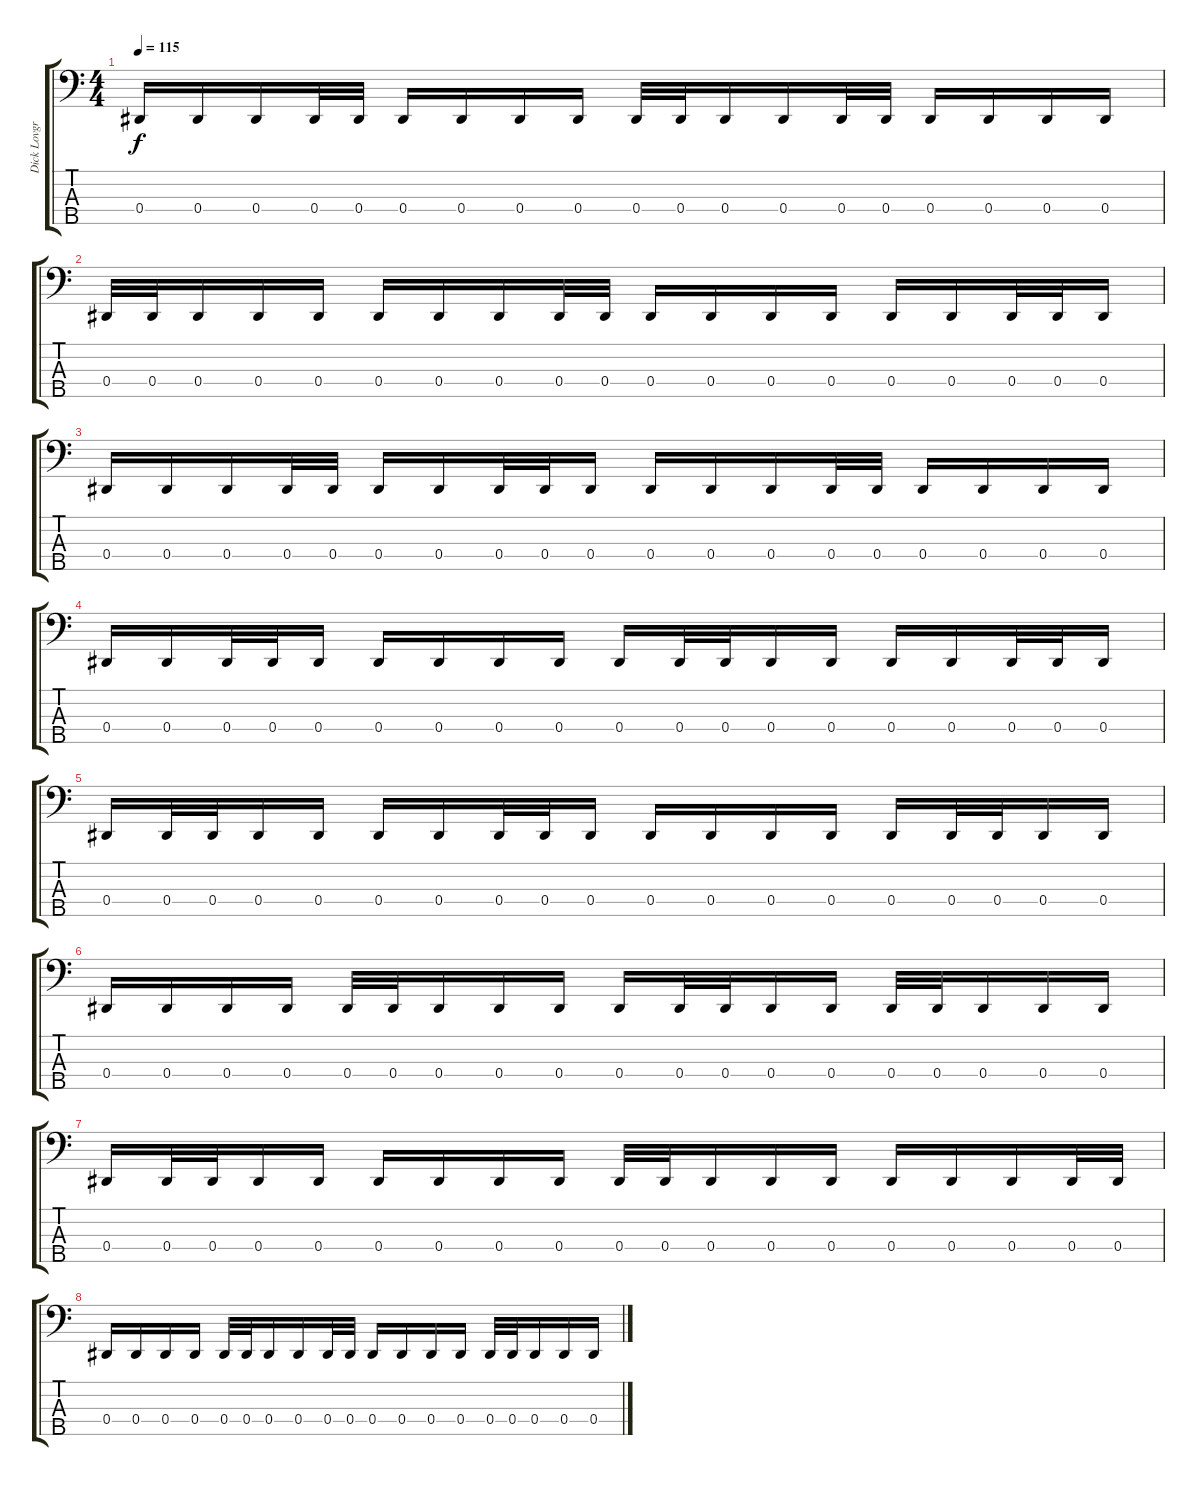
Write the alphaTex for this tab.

\track ("Dick Lovgren" "Dick Lovgr") {instrument electricbasspick}
\staff {score tabs}
\tuning (Gb2 Db2 Ab1 Eb1 Bb0) {hide}
\ts (4 4)
\tempo 115
\clef f4
\ks c
0.4.16{dy f} 0.4.16 0.4.16 0.4.32 0.4.32 0.4.16 0.4.16 0.4.16 0.4.16 0.4.32 0.4.32 0.4.16 0.4.16 0.4.32 0.4.32 0.4.16 0.4.16 0.4.16 0.4.16 |
0.4.32 0.4.32 0.4.16 0.4.16 0.4.16 0.4.16 0.4.16 0.4.16 0.4.32 0.4.32 0.4.16 0.4.16 0.4.16 0.4.16 0.4.16 0.4.16 0.4.32 0.4.32 0.4.16 |
0.4.16 0.4.16 0.4.16 0.4.32 0.4.32 0.4.16 0.4.16 0.4.32 0.4.32 0.4.16 0.4.16 0.4.16 0.4.16 0.4.32 0.4.32 0.4.16 0.4.16 0.4.16 0.4.16 |
0.4.16 0.4.16 0.4.32 0.4.32 0.4.16 0.4.16 0.4.16 0.4.16 0.4.16 0.4.16 0.4.32 0.4.32 0.4.16 0.4.16 0.4.16 0.4.16 0.4.32 0.4.32 0.4.16 |
0.4.16 0.4.32 0.4.32 0.4.16 0.4.16 0.4.16 0.4.16 0.4.32 0.4.32 0.4.16 0.4.16 0.4.16 0.4.16 0.4.16 0.4.16 0.4.32 0.4.32 0.4.16 0.4.16 |
0.4.16 0.4.16 0.4.16 0.4.16 0.4.32 0.4.32 0.4.16 0.4.16 0.4.16 0.4.16 0.4.32 0.4.32 0.4.16 0.4.16 0.4.32 0.4.32 0.4.16 0.4.16 0.4.16 |
0.4.16 0.4.32 0.4.32 0.4.16 0.4.16 0.4.16 0.4.16 0.4.16 0.4.16 0.4.32 0.4.32 0.4.16 0.4.16 0.4.16 0.4.16 0.4.16 0.4.16 0.4.32 0.4.32 |
0.4.16 0.4.16 0.4.16 0.4.16 0.4.32 0.4.32 0.4.16 0.4.16 0.4.32 0.4.32 0.4.16 0.4.16 0.4.16 0.4.16 0.4.32 0.4.32 0.4.16 0.4.16 0.4.16
